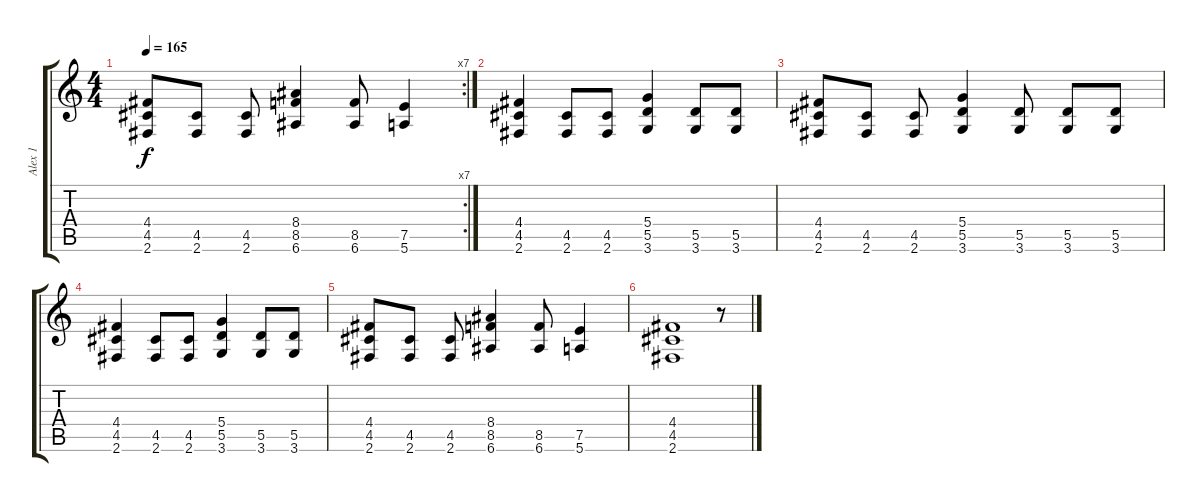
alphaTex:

\track ("Alex 1" "Alex 1") {instrument distortionguitar}
\staff {score tabs}
\tuning (E4 B3 G3 D3 A2 E2) {hide}
\rc 7
\ts (4 4)
\tempo 165
\clef g2
\ks c
(4.4 4.5 2.6).8{dy f} (4.5 2.6).8 (4.5 2.6).8 (8.4 8.5 6.6).4 (8.5 6.6).8 (7.5 5.6).4 |
(4.4 4.5 2.6).4 (4.5 2.6).8 (4.5 2.6).8 (5.4 5.5 3.6).4 (5.5 3.6).8 (5.5 3.6).8 |
(4.4 4.5 2.6).8 (4.5 2.6).8 (4.5 2.6).8 (5.4 5.5 3.6).4 (5.5 3.6).8 (5.5 3.6).8 (5.5 3.6).8 |
(4.4 4.5 2.6).4 (4.5 2.6).8 (4.5 2.6).8 (5.4 5.5 3.6).4 (5.5 3.6).8 (5.5 3.6).8 |
(4.4 4.5 2.6).8 (4.5 2.6).8 (4.5 2.6).8 (8.4 8.5 6.6).4 (8.5 6.6).8 (7.5 5.6).4 |
(4.4 4.5 2.6).1 r.8
